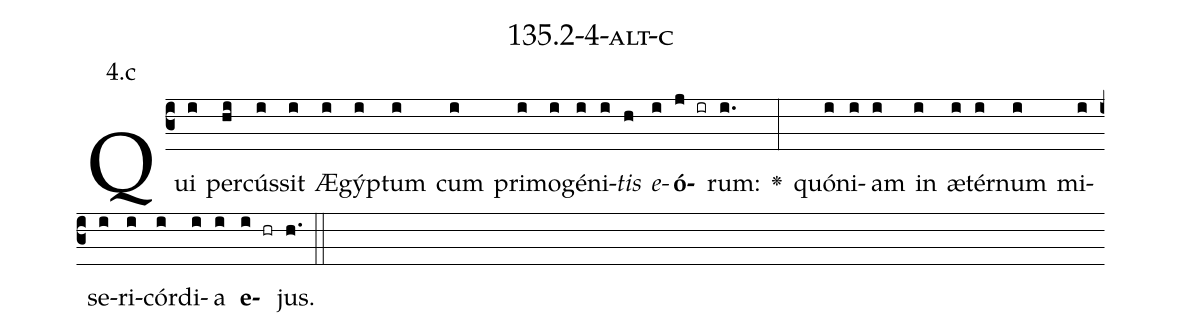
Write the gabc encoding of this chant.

name: 135.2-4-alt-c;
annotation: 4.c;
%%
(c3)Qui(i) per(hi)cús(i)sit(i) Æ(i)gýp(i)tum(i) cum(i) pri(i)mo(i)gé(i)ni(i)<i>tis</i>(h) <i>e</i>(i)<b>ó</b>(j ir)rum:(i.) <v>\greheightstar</v>(:) quón(i)i(i)am(i) in(i) æ(i)tér(i)num(i) mi(i)se(i)ri(i)cór(i)di(i)a(i) <b>e</b>(i hr)jus.(h.) (::)


%E(i) u(i) o(i) u(i) a(i) e.(h.) (::)
